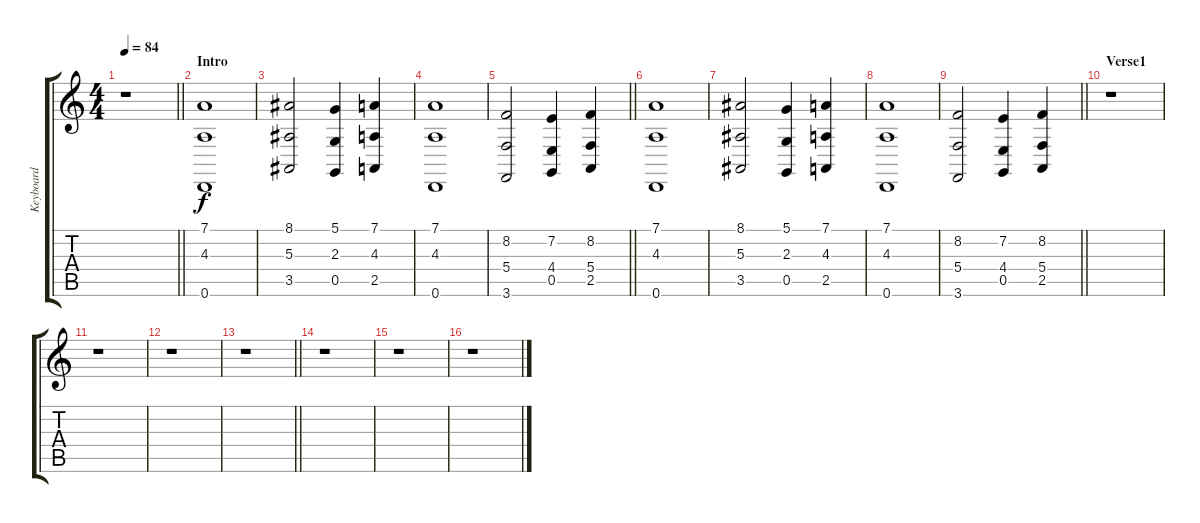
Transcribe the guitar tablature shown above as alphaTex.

\track ("Keyboard" "Keyboard") {instrument stringensemble1}
\staff {score tabs}
\tuning (D4 A3 F3 C3 G2 D2) {hide}
\ts (4 4)
\tempo 84
\clef g2
\barLineRight lightlight
\ks c
r.1{dy f instrument stringensemble1} |
\section ("" "Intro")
(7.1 4.3 0.6).1 |
(8.1 5.3 3.5).2 (5.1 2.3 0.5).4 (7.1 4.3 2.5).4 |
(7.1 4.3 0.6).1 |
\barLineRight lightlight
(8.2 5.4 3.6).2 (7.2 4.4 0.5).4 (8.2 5.4 2.5).4 |
(7.1 4.3 0.6).1 |
(8.1 5.3 3.5).2 (5.1 2.3 0.5).4 (7.1 4.3 2.5).4 |
(7.1 4.3 0.6).1 |
\barLineRight lightlight
(8.2 5.4 3.6).2 (7.2 4.4 0.5).4 (8.2 5.4 2.5).4 |
\section ("" "Verse1")
r.1 |
r.1 |
r.1 |
\barLineRight lightlight
r.1 |
r.1 |
r.1 |
r.1
